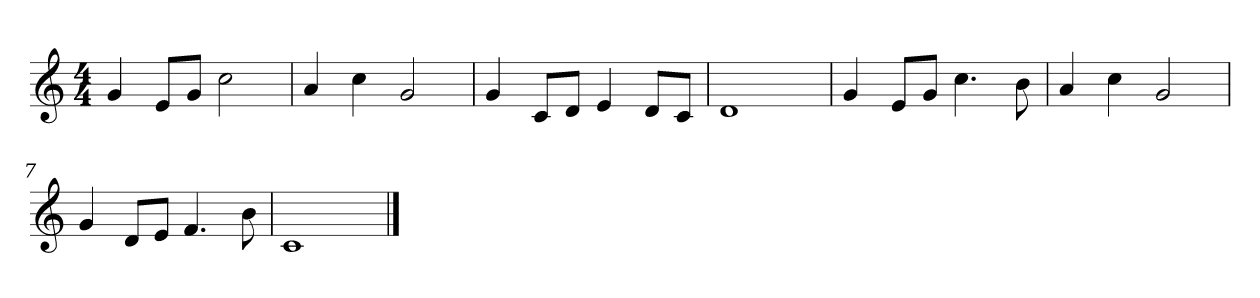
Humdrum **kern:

**kern
*part1
*staff1
*clefG2
*k[]
*C:
*M4/4
=1
4g
8e/L
8g/J
2cc
=2
4a
4cc
2g
=3
4g
8c/L
8d/J
4e
8d/L
8c/J
=4
1d
=5
4g
8e/L
8g/J
4.cc
8b
=6
4a
4cc
2g
=7
4g
8d/L
8e/J
4.f
8b
=8
1c
==
*-
